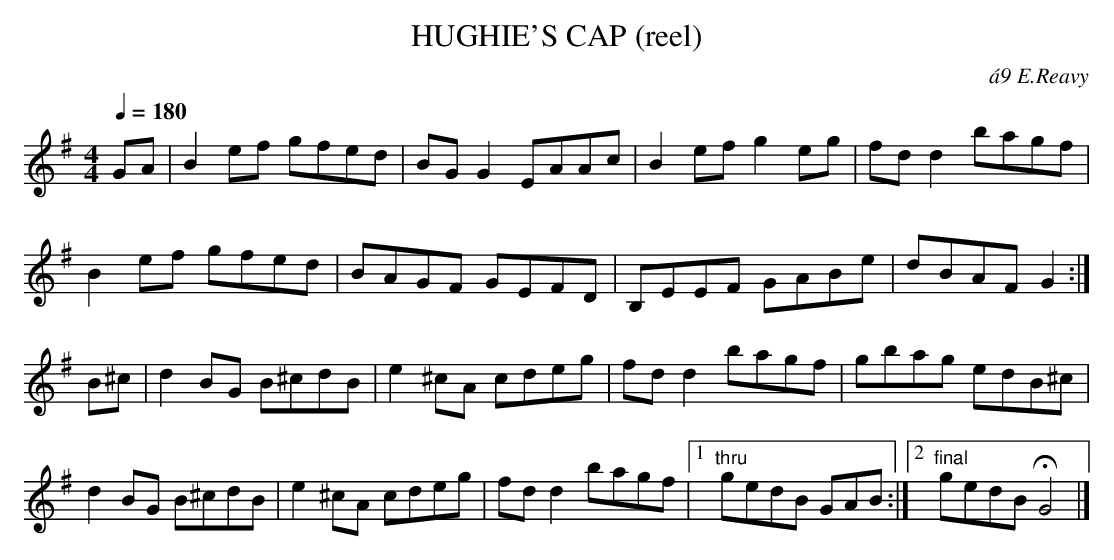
X:1
T:HUGHIE'S CAP (reel)
C:\'a9 E.Reavy
Y:"allegro moderato"
Q:1/4=180
M:4/4
L:1/8
K:G % source key F
GA|B2ef gfed|BGG2 EAAc|B2 ef g2 eg|fdd2 bagf|
B2ef gfed|BAGF GEFD|B,EEF GABe|dBAF G2:|
B^c|d2BG B^cdB|e2^cA cdeg|fdd2 bagf|gbag edB^c|
d2BG B^cdB|e2^cA cdeg|fdd2 bagf|1 "thru"gedB GAB:|\
[2 "final"gedB HG4|]
